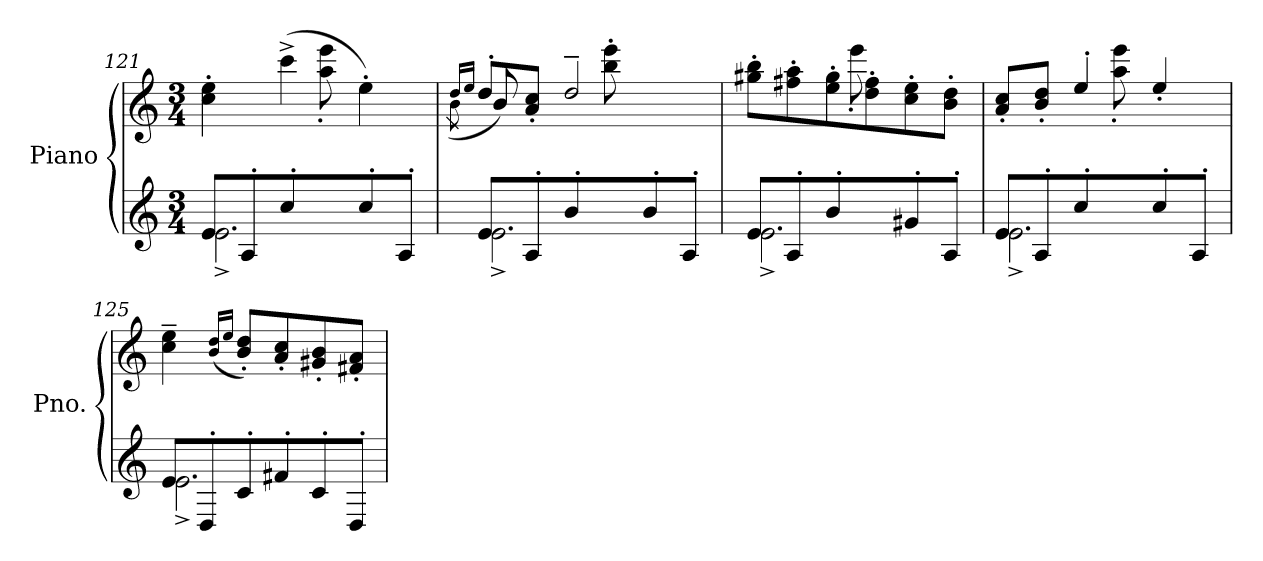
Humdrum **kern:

**kern	**kern
*part1	*part1
*staff2	*staff1
*I"Piano	*
*I'Pno.	*
*clefG2	*clefG2
*k[]	*k[]
*M3/4	*M3/4
=121	=121
*^	*^
8e/L	2.e^\	4cc\' 4ee\'	4.ryy
8A'/	.	.	.
8cc'/	.	(>4ccc^\	.
8ryy	.	.	8aa\' 8eee\'
8cc'/	.	4ee'\)	4ryy
8A'/J	.	.	.
*	*	*v	*v
=122	=122	=122
.	.	16qdd/LL
*	*	*^
.	.	16qee/JJ	(<8qb\
*	*	*	*^
8e/L	2.e^\	8dd'/L	8b/)	4.ryy
8A'/	.	8a/' 8cc/'J	2ryy	.
8b'/	.	2dd~/	.	.
8ryy	.	.	.	8bb\' 8eee\'
8b'/	.	.	.	4ryy
8A'/J	.	.	8ryy	.
*	*	*	*v	*v
!!LO:LB:g=z
=123	=123	=123	=123
8e/L	2.e^\	8gg#X\' 8bb\'L	4.ryy
8A'/	.	8ff#X\' 8aa\'	.
8b'/	.	8ee\' 8gg#\'	.
8ryy	.	8dd\' 8ff#\'	8eee'\
8g#X'/	.	8cc\' 8ee\'	4ryy
8A'/J	.	8b\' 8dd\'J	.
=124	=124	=124	=124
8e/L	2.e^\	8a/' 8cc/'L	4.ryy
8A'/	.	8b/' 8dd/'J	.
8cc'/	.	4ee'/	.
8ryy	.	.	8aa\' 8eee\'
8cc'/	.	4ee'/	4ryy
8A'/J	.	.	.
*	*	*v	*v
=125	=125	=125
8e/L	2.e^\	4cc\~ 4ee\~
8D'/	.	.
.	.	(<16qb/ 16qdd/LL
.	.	16qee/JJ
8c'/	.	8b/' 8dd/'L)
8f#X'/	.	8a/' 8cc/'
8c'/	.	8g#X/' 8b/'
8D'/J	.	8f#X/' 8a/'J
*v	*v	*
=	=
*-	*-
